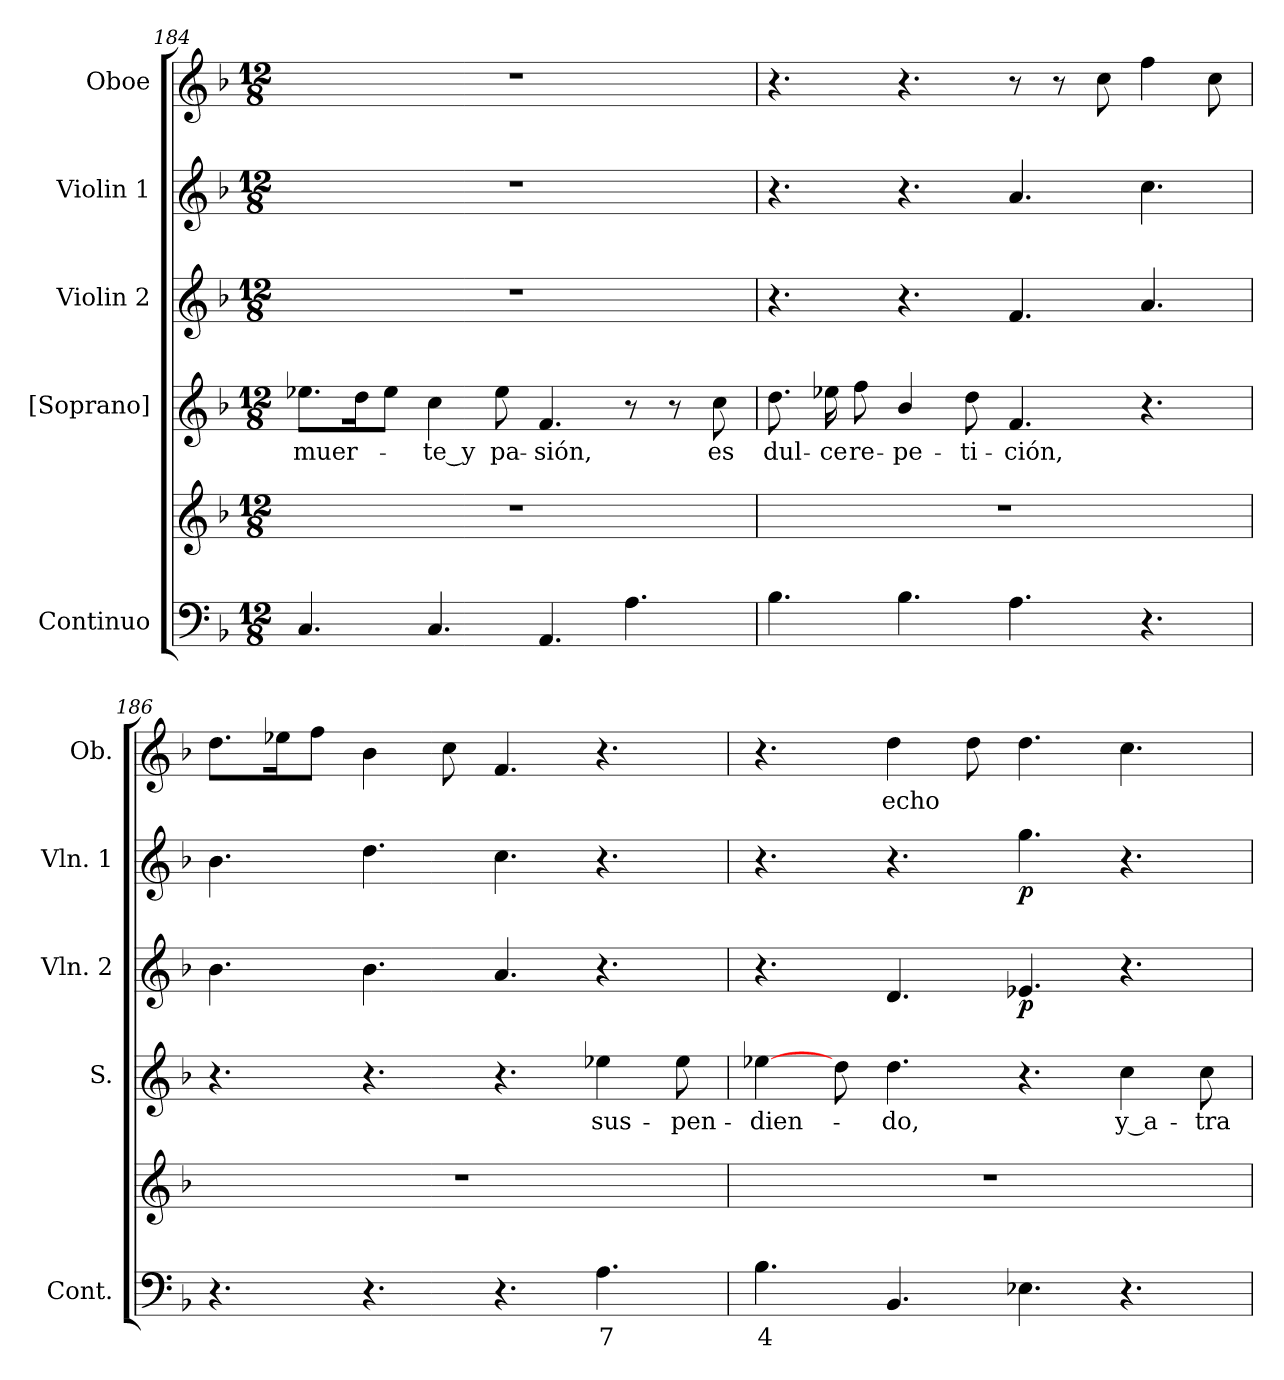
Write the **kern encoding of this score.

**kern	**text	**kern	**kern	**text	**kern	**dynam	**kern	**dynam	**kern	**text
*part5	*part5	*part5	*part4	*part4	*part3	*part3	*part2	*part2	*part1	*part1
*staff6	*staff6	*staff5	*staff4	*staff4	*staff3	*staff3	*staff2	*staff2	*staff1	*staff1
*I"Continuo	*	*	*I"[Soprano]	*	*I"Violin 2	*	*I"Violin 1	*	*I"Oboe	*
*I'Cont.	*	*	*I'S.	*	*I'Vln. 2	*	*I'Vln. 1	*	*I'Ob.	*
*clefF4	*	*clefG2	*clefG2	*	*clefG2	*	*clefG2	*	*clefG2	*
*k[b-]	*	*k[b-]	*k[b-]	*	*k[b-]	*	*k[b-]	*	*k[b-]	*
*F:	*	*F:	*F:	*	*F:	*	*F:	*	*F:	*
*M12/8	*	*M12/8	*M12/8	*	*M12/8	*	*M12/8	*	*M12/8	*
=184	=184	=184	=184	=184	=184	=184	=184	=184	=184	=184
!	!	!LO:N:vis=1	!	!	!	!	!	!	!	!
!	!	!	!	!LO:LY:b:color=#000000	!LO:N:vis=1	!	!LO:N:vis=1	!	!LO:N:vis=1	!
4.Ci/	.	1.r	8.ee-Xi\L	muer-	1.r	.	1.r	.	1.r	.
.	.	.	16ddi\k	.	.	.	.	.	.	.
.	.	.	8ee-i\J	.	.	.	.	.	.	.
!	!	!	!	!LO:LY:b:color=#000000	!	!	!	!	!	!
4.Ci/	.	.	4cci\	-te_y	.	.	.	.	.	.
!	!	!	!	!LO:LY:b:color=#000000	!	!	!	!	!	!
.	.	.	8ee-i\	pa-	.	.	.	.	.	.
!	!	!	!	!LO:LY:b:color=#000000	!	!	!	!	!	!
4.AAi/	.	.	4.fi/	-sión,	.	.	.	.	.	.
4.Ai\	.	.	8r	.	.	.	.	.	.	.
.	.	.	8r	.	.	.	.	.	.	.
!	!	!	!	!LO:LY:b:color=#000000	!	!	!	!	!	!
.	.	.	8cci\	es	.	.	.	.	.	.
!!LO:LB:g=z
=185	=185	=185	=185	=185	=185	=185	=185	=185	=185	=185
!	!	!LO:N:vis=1	!	!	!	!	!	!	!	!
!	!	!	!	!LO:LY:b:color=#000000	!	!	!	!	!	!
4.B-i\	.	1.r	8.ddi\	dul-	4.r	.	4.r	.	4.r	.
!	!	!	!	!LO:LY:b:color=#000000	!	!	!	!	!	!
.	.	.	16ee-Xi\	-ce	.	.	.	.	.	.
!	!	!	!	!LO:LY:b:color=#000000	!	!	!	!	!	!
.	.	.	8ffi\	re-	.	.	.	.	.	.
!	!	!	!	!LO:LY:b:color=#000000	!	!	!	!	!	!
4.B-i\	.	.	4b-i/	-pe-	4.r	.	4.r	.	4.r	.
!	!	!	!	!LO:LY:b:color=#000000	!	!	!	!	!	!
.	.	.	8ddi\	-ti-	.	.	.	.	.	.
!	!	!	!	!LO:LY:b:color=#000000	!	!	!	!	!	!
4.Ai\	.	.	4.fi/	-ción,	4.fi/	.	4.ai/	.	8r	.
.	.	.	.	.	.	.	.	.	8r	.
.	.	.	.	.	.	.	.	.	8cci\	.
4.r	.	.	4.r	.	4.ai/	.	4.cci\	.	4ffi\	.
.	.	.	.	.	.	.	.	.	8cci\	.
=186	=186	=186	=186	=186	=186	=186	=186	=186	=186	=186
!	!	!LO:N:vis=1	!	!	!	!	!	!	!	!
4.r	.	1.r	4.r	.	4.b-i\	.	4.b-i\	.	8.ddi\L	.
.	.	.	.	.	.	.	.	.	16ee-Xi\k	.
.	.	.	.	.	.	.	.	.	8ffi\J	.
4.r	.	.	4.r	.	4.b-i\	.	4.ddi\	.	4b-i\	.
.	.	.	.	.	.	.	.	.	8cci\	.
4.r	.	.	4.r	.	4.ai/	.	4.cci\	.	4.fi/	.
!	!LO:LY:b:color=#000000	!	!	!	!	!	!	!	!	!
!	!	!	!	!LO:LY:b:color=#000000	!	!	!	!	!	!
4.Ai\	7	.	4ee-Xi\	sus-	4.r	.	4.r	.	4.r	.
!	!	!	!	!LO:LY:b:color=#000000	!	!	!	!	!	!
.	.	.	8ee-i\	-pen-	.	.	.	.	.	.
=187	=187	=187	=187	=187	=187	=187	=187	=187	=187	=187
!	!LO:LY:b:color=#000000	!LO:N:vis=1	!	!	!	!	!	!	!	!
!	!	!	!	!LO:LY:b:color=#000000	!	!	!	!	!	!
4.B-i\	4	1.r	[4ee-Xi\	-dien-	4.r	.	4.r	.	4.r	.
.	.	.	8ddi\	.	.	.	.	.	.	.
!	!	!	!	!LO:LY:b:color=#000000	!	!	!	!	!	!
!	!	!	!	!	!	!	!	!	!	!LO:LY:b:color=#000000
4.BB-i/	.	.	4.ddi\	-do,	4.di/	.	4.r	.	4ddi\	echo
.	.	.	.	.	.	.	.	.	8ddi\	.
4.E-Xi\	.	.	4.r	.	4.e-Xi/	p	4.ggi\	p	4.ddi\	.
!	!	!	!	!LO:LY:b:color=#000000	!	!	!	!	!	!
4.r	.	.	4cci\	y_a-	4.r	.	4.r	.	4.cci\	.
!	!	!	!	!LO:LY:b:color=#000000	!	!	!	!	!	!
.	.	.	8cci\	-tra-	.	.	.	.	.	.
=	=	=	=	=	=	=	=	=	=	=
*-	*-	*-	*-	*-	*-	*-	*-	*-	*-	*-
